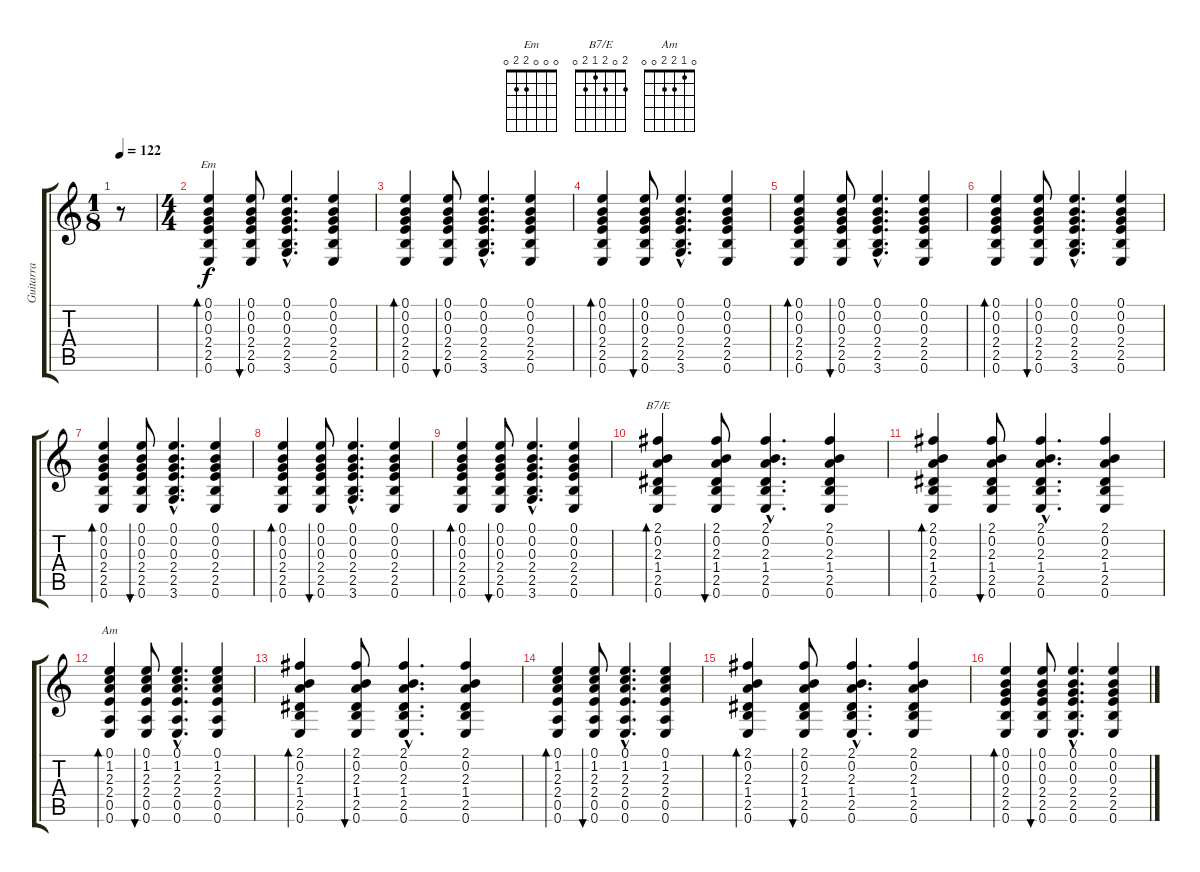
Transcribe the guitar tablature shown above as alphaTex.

\track ("Guitarra" "Guitarra") {instrument electricguitarjazz}
\staff {score tabs}
\tuning (E4 B3 G3 D3 A2 E2) {hide}
\chord ("Em" 0 0 0 2 2 0)
\chord ("B7/E" 2 0 2 1 2 0)
\chord ("Am" 0 1 2 2 0 0)
\ts (1 8)
\tempo 122
\clef g2
\ks c
r.8{dy f instrument electricguitarjazz} |
\ts (4 4)
(0.1 0.2 0.3 2.4 2.5 0.6).4{bd 60 ch "Em"} (0.1 0.2 0.3 2.4 2.5 0.6).8{bu 60} (0.1{hac} 0.2{hac} 0.3{hac} 2.4{hac} 2.5{hac} 3.6{hac}).4{d} (0.1 0.2 0.3 2.4 2.5 0.6).4 |
(0.1 0.2 0.3 2.4 2.5 0.6).4{bd 60} (0.1 0.2 0.3 2.4 2.5 0.6).8{bu 60} (0.1{hac} 0.2{hac} 0.3{hac} 2.4{hac} 2.5{hac} 3.6{hac}).4{d} (0.1 0.2 0.3 2.4 2.5 0.6).4 |
(0.1 0.2 0.3 2.4 2.5 0.6).4{bd 60} (0.1 0.2 0.3 2.4 2.5 0.6).8{bu 60} (0.1{hac} 0.2{hac} 0.3{hac} 2.4{hac} 2.5{hac} 3.6{hac}).4{d} (0.1 0.2 0.3 2.4 2.5 0.6).4 |
(0.1 0.2 0.3 2.4 2.5 0.6).4{bd 60} (0.1 0.2 0.3 2.4 2.5 0.6).8{bu 60} (0.1{hac} 0.2{hac} 0.3{hac} 2.4{hac} 2.5{hac} 3.6{hac}).4{d} (0.1 0.2 0.3 2.4 2.5 0.6).4 |
(0.1 0.2 0.3 2.4 2.5 0.6).4{bd 60} (0.1 0.2 0.3 2.4 2.5 0.6).8{bu 60} (0.1{hac} 0.2{hac} 0.3{hac} 2.4{hac} 2.5{hac} 3.6{hac}).4{d} (0.1 0.2 0.3 2.4 2.5 0.6).4 |
(0.1 0.2 0.3 2.4 2.5 0.6).4{bd 60} (0.1 0.2 0.3 2.4 2.5 0.6).8{bu 60} (0.1{hac} 0.2{hac} 0.3{hac} 2.4{hac} 2.5{hac} 3.6{hac}).4{d} (0.1 0.2 0.3 2.4 2.5 0.6).4 |
(0.1 0.2 0.3 2.4 2.5 0.6).4{bd 60} (0.1 0.2 0.3 2.4 2.5 0.6).8{bu 60} (0.1{hac} 0.2{hac} 0.3{hac} 2.4{hac} 2.5{hac} 3.6{hac}).4{d} (0.1 0.2 0.3 2.4 2.5 0.6).4 |
(0.1 0.2 0.3 2.4 2.5 0.6).4{bd 60} (0.1 0.2 0.3 2.4 2.5 0.6).8{bu 60} (0.1{hac} 0.2{hac} 0.3{hac} 2.4{hac} 2.5{hac} 3.6{hac}).4{d} (0.1 0.2 0.3 2.4 2.5 0.6).4 |
(2.1 0.2 2.3 1.4 2.5 0.6).4{bd 60 ch "B7/E"} (2.1 0.2 2.3 1.4 2.5 0.6).8{bu 60} (2.1{hac} 0.2{hac} 2.3{hac} 1.4{hac} 2.5{hac} 0.6{hac}).4{d} (2.1 0.2 2.3 1.4 2.5 0.6).4 |
(2.1 0.2 2.3 1.4 2.5 0.6).4{bd 60} (2.1 0.2 2.3 1.4 2.5 0.6).8{bu 60} (2.1{hac} 0.2{hac} 2.3{hac} 1.4{hac} 2.5{hac} 0.6{hac}).4{d} (2.1 0.2 2.3 1.4 2.5 0.6).4 |
(0.1 1.2 2.3 2.4 0.5 0.6).4{bd 60 ch "Am"} (0.1 1.2 2.3 2.4 0.5 0.6).8{bu 60} (0.1{hac} 1.2{hac} 2.3{hac} 2.4{hac} 0.5{hac} 0.6{hac}).4{d} (0.1 1.2 2.3 2.4 0.5 0.6).4 |
(2.1 0.2 2.3 1.4 2.5 0.6).4{bd 60} (2.1 0.2 2.3 1.4 2.5 0.6).8{bu 60} (2.1{hac} 0.2{hac} 2.3{hac} 1.4{hac} 2.5{hac} 0.6{hac}).4{d} (2.1 0.2 2.3 1.4 2.5 0.6).4 |
(0.1 1.2 2.3 2.4 0.5 0.6).4{bd 60} (0.1 1.2 2.3 2.4 0.5 0.6).8{bu 60} (0.1{hac} 1.2{hac} 2.3{hac} 2.4{hac} 0.5{hac} 0.6{hac}).4{d} (0.1 1.2 2.3 2.4 0.5 0.6).4 |
(2.1 0.2 2.3 1.4 2.5 0.6).4{bd 60} (2.1 0.2 2.3 1.4 2.5 0.6).8{bu 60} (2.1{hac} 0.2{hac} 2.3{hac} 1.4{hac} 2.5{hac} 0.6{hac}).4{d} (2.1 0.2 2.3 1.4 2.5 0.6).4 |
(0.1 0.2 0.3 2.4 2.5 0.6).4{bd 60} (0.1 0.2 0.3 2.4 2.5 0.6).8{bu 60} (0.1{hac} 0.2{hac} 0.3{hac} 2.4{hac} 2.5{hac} 0.6{hac}).4{d} (0.1 0.2 0.3 2.4 2.5 0.6).4
